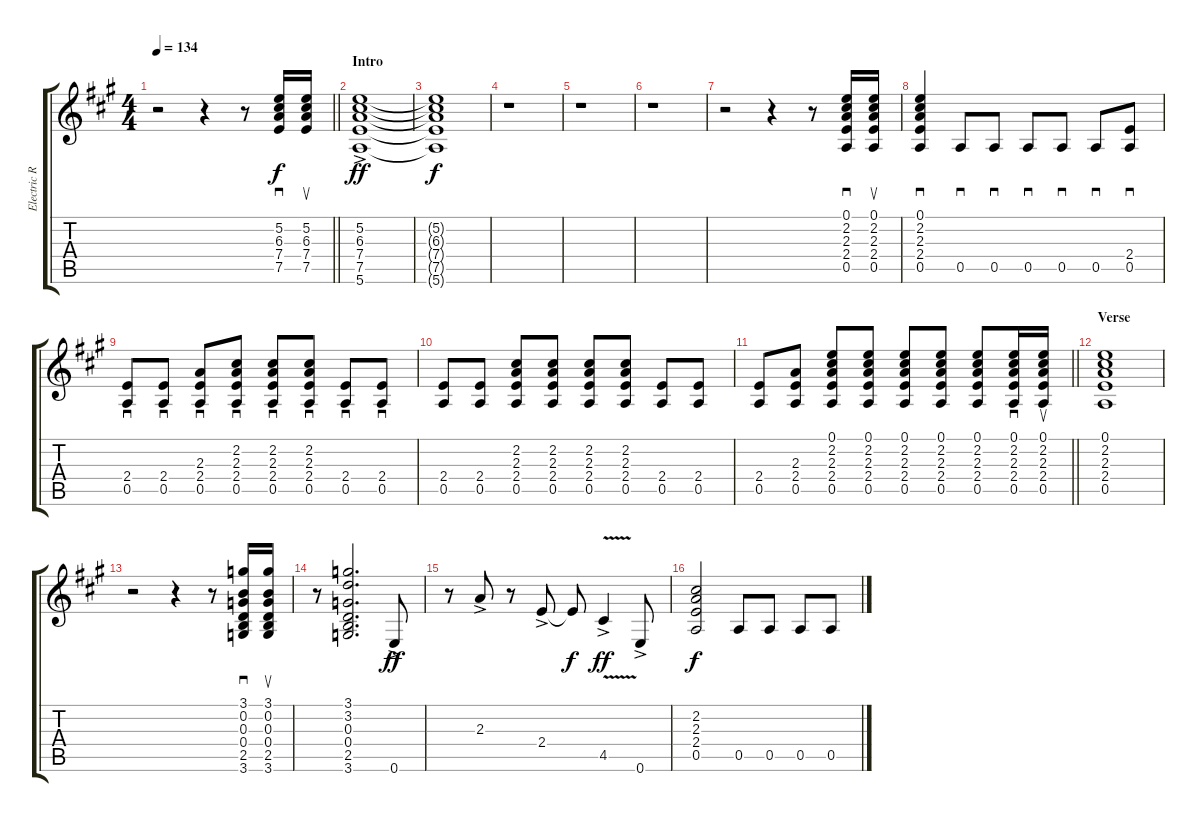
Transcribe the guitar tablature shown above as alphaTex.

\track ("Electric Rythm Gtr. " "Electric R") {instrument overdrivenguitar}
\staff {score tabs}
\tuning (E4 B3 G3 D3 A2 E2) {hide}
\ts (4 4)
\tempo 134
\clef g2
\barLineRight lightlight
\ks a
r.2{dy f instrument overdrivenguitar} r.4 r.8 (5.2 6.3 7.4 7.5).16{sd} (5.2 6.3 7.4 7.5).16{su} |
\section ("" "Intro")
(5.2{ac} 6.3{ac} 7.4{ac} 7.5{ac} 5.6{ac}).1{dy ff} |
(5.2{t} 6.3{t} 7.4{t} 7.5{t} 5.6{t}).1{dy f} |
r.1 |
r.1 |
r.1 |
r.2 r.4 r.8 (0.1 2.2 2.3 2.4 0.5).16{sd} (0.1 2.2 2.3 2.4 0.5).16{su} |
(0.1 2.2 2.3 2.4 0.5).4{sd} 0.5.8{sd} 0.5.8{sd} 0.5.8{sd} 0.5.8{sd} 0.5.8{sd} (2.4 0.5).8{sd} |
(2.4 0.5).8{sd} (2.4 0.5).8{sd} (2.3 2.4 0.5).8{sd} (2.2 2.3 2.4 0.5).8{sd} (2.2 2.3 2.4 0.5).8{sd} (2.2 2.3 2.4 0.5).8{sd} (2.4 0.5).8{sd} (2.4 0.5).8{sd} |
(2.4 0.5).8 (2.4 0.5).8 (2.2 2.3 2.4 0.5).8 (2.2 2.3 2.4 0.5).8 (2.2 2.3 2.4 0.5).8 (2.2 2.3 2.4 0.5).8 (2.4 0.5).8 (2.4 0.5).8 |
\barLineRight lightlight
(2.4 0.5).8 (2.3 2.4 0.5).8 (0.1 2.2 2.3 2.4 0.5).8 (0.1 2.2 2.3 2.4 0.5).8 (0.1 2.2 2.3 2.4 0.5).8 (0.1 2.2 2.3 2.4 0.5).8 (0.1 2.2 2.3 2.4 0.5).8 (0.1 2.2 2.3 2.4 0.5).16{sd} (0.1 2.2 2.3 2.4 0.5).16{su} |
\section ("" "Verse")
(0.1 2.2 2.3 2.4 0.5).1 |
r.2 r.4 r.8 (3.1 0.2 0.3 0.4 2.5 3.6).16{sd} (3.1 0.2 0.3 0.4 2.5 3.6).16{su} |
r.8 (3.1 3.2 0.3 0.4 2.5 3.6).2{d} 0.6{ac}.8{dy ff} |
r.8 2.3{ac}.8 r.8 2.4{ac}.8 2.4{t}.8{dy f} 4.5{v ac}.4{dy ff} 0.6{ac}.8 |
(2.2 2.3 2.4 0.5).2{dy f} 0.5.8 0.5.8 0.5.8 0.5.8
